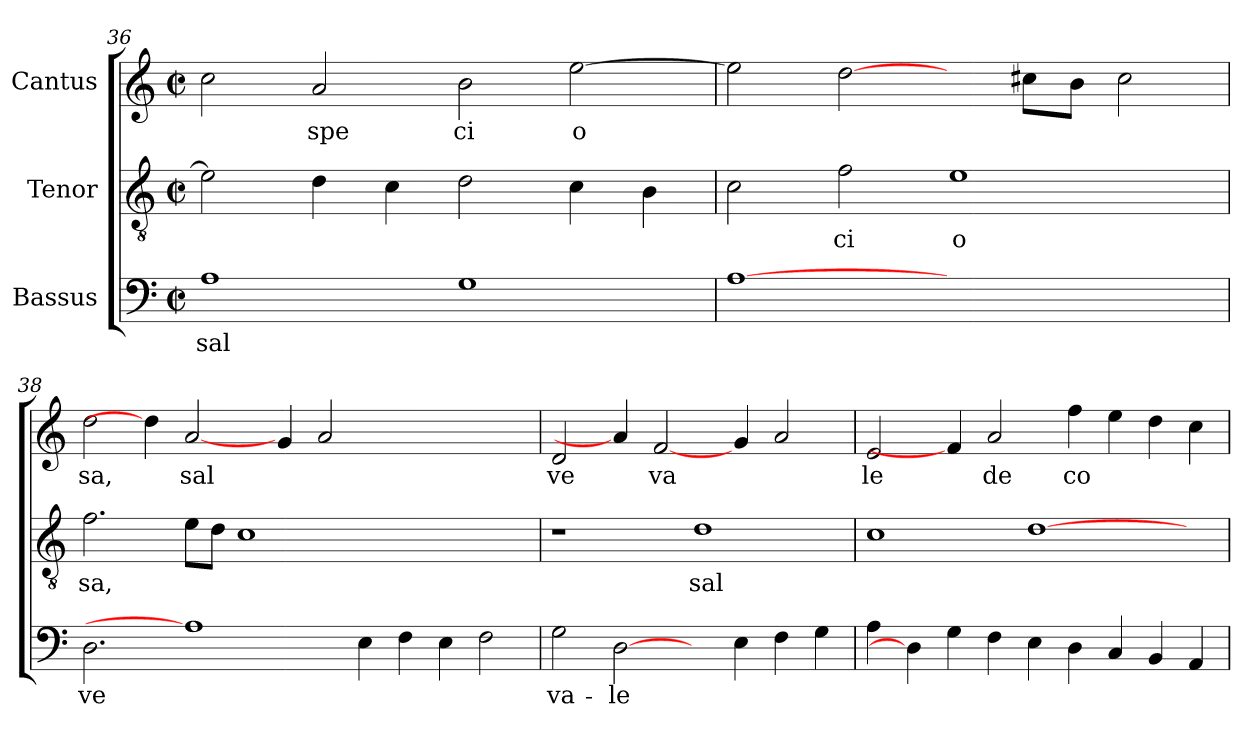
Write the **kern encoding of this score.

**kern	**text	**kern	**text	**kern	**text
*part3	*part3	*part2	*part2	*part1	*part1
*staff3	*staff3	*staff2	*staff2	*staff1	*staff1
*I"Bassus	*	*I"Tenor	*	*I"Cantus	*
*clefF4	*	*clefGv2	*	*clefG2	*
*k[]	*	*k[]	*	*k[]	*
*C:	*	*C:	*	*C:	*
*M2/2	*	*M2/2	*	*M2/2	*
*met(c|)	*	*met(c|)	*	*met(c|)	*
=36	=36	=36	=36	=36	=36
!	!LO:LY:b:cj	!	!LO:LY:b:cj	!	!LO:LY:b:cj
1A	sal	2e\]	.	2cc\	.
!	!	!	!LO:LY:b:cj	!	!LO:LY:b:cj
.	.	4d\	.	2a/	spe
!	!	!	!LO:LY:b:cj	!	!
.	.	4c\	.	.	.
!	!LO:LY:b:cj	!	!LO:LY:b:cj	!	!LO:LY:b:cj
1G	.	2d\	.	2b\	ci
!	!	!	!LO:LY:b:cj	!	!LO:LY:b:cj
.	.	4c\	.	[<2ee\	o
!	!	!	!LO:LY:b:cj	!	!
.	.	4B\	.	.	.
!!LO:PB:g=z
=37	=37	=37	=37	=37	=37
!	!LO:LY:b:cj	!	!LO:LY:b:cj	!	!LO:LY:b:cj
[1A	.	2c\	.	2ee\]	.
!	!	!	!LO:LY:b:cj	!	!LO:LY:b:cj
.	.	2f\	ci	[2dd\	.
!	!	!	!LO:LY:b:cj	!	!
1ryy	.	1e	o	4ryy	.
!	!	!	!	!	!LO:LY:b:cj
.	.	.	.	8cc#\L	.
!	!	!	!	!	!LO:LY:b:cj
.	.	.	.	8b\J	.
!	!	!	!	!	!LO:LY:b:cj
.	.	.	.	2cc#\	.
=38	=38	=38	=38	=38	=38
!	!LO:LY:b:cj	!	!LO:LY:b:cj	!	!LO:LY:b:cj
2.D\	ve	2.f\	sa,	2dd\	sa,
.	.	.	.	4dd\]	.
!	!	!	!LO:LY:b:cj	!	!LO:LY:b:cj
1A]	.	8e\L	.	[2a/	sal
!	!	!	!LO:LY:b:cj	!	!
.	.	8d\J	.	.	.
!	!	!	!LO:LY:b:cj	!	!
.	.	1c	.	.	.
!	!	!	!	!	!LO:LY:b:cj
.	.	.	.	4g/	.
!	!	!	!	!	!LO:LY:b:cj
.	.	.	.	2a/	.
!	!LO:LY:b:cj	!	!	!	!
4E\	.	.	.	.	.
!	!LO:LY:b:cj	!	!	!	!
4F\	.	1ryy	.	1ryy	.
!	!LO:LY:b:cj	!	!	!	!
4E\	.	.	.	.	.
!	!LO:LY:b:cj	!	!	!	!
2F\	.	.	.	.	.
=39	=39	=39	=39	=39	=39
!	!LO:LY:b:cj	!	!	!	!LO:LY:b:cj
2G\	va-	1r	.	2d/	ve
!	!LO:LY:b:cj	!	!	!	!
[2D\	-le	.	.	4a/]	.
!	!	!	!	!	!LO:LY:b:cj
.	.	.	.	[2f/	va
!	!	!	!LO:LY:b:cj	!	!
4ryy	.	1d	sal	.	.
!	!LO:LY:b:cj	!	!	!	!LO:LY:b:cj
4E\	.	.	.	4g/	.
!	!LO:LY:b:cj	!	!	!	!LO:LY:b:cj
4F\	.	.	.	2a/	.
!	!LO:LY:b:cj	!	!	!	!
4G\	.	.	.	.	.
=40	=40	=40	=40	=40	=40
!	!LO:LY:b:cj	!	!LO:LY:b:cj	!	!LO:LY:b:cj
4A\	.	1c	.	2e/	le
4D\]	.	.	.	.	.
!	!LO:LY:b:cj	!	!	!	!
4G\	.	.	.	4f/]	.
!	!LO:LY:b:cj	!	!	!	!LO:LY:b:cj
4F\	.	.	.	2a/	de
!	!LO:LY:b:cj	!	!LO:LY:b:cj	!	!
4E\	.	[>1d	.	.	.
!	!LO:LY:b:cj	!	!	!	!LO:LY:b:cj
4D\	.	.	.	4ff\	co
!	!LO:LY:b:cj	!	!	!	!LO:LY:b:cj
4C/	.	.	.	4ee\	.
!	!LO:LY:b:cj	!	!	!	!LO:LY:b:cj
4BB/	.	.	.	4dd\	.
!	!LO:LY:b:cj	!	!	!	!LO:LY:b:cj
4AA/	.	4ryy	.	4cc\	.
=	=	=	=	=	=
*-	*-	*-	*-	*-	*-
